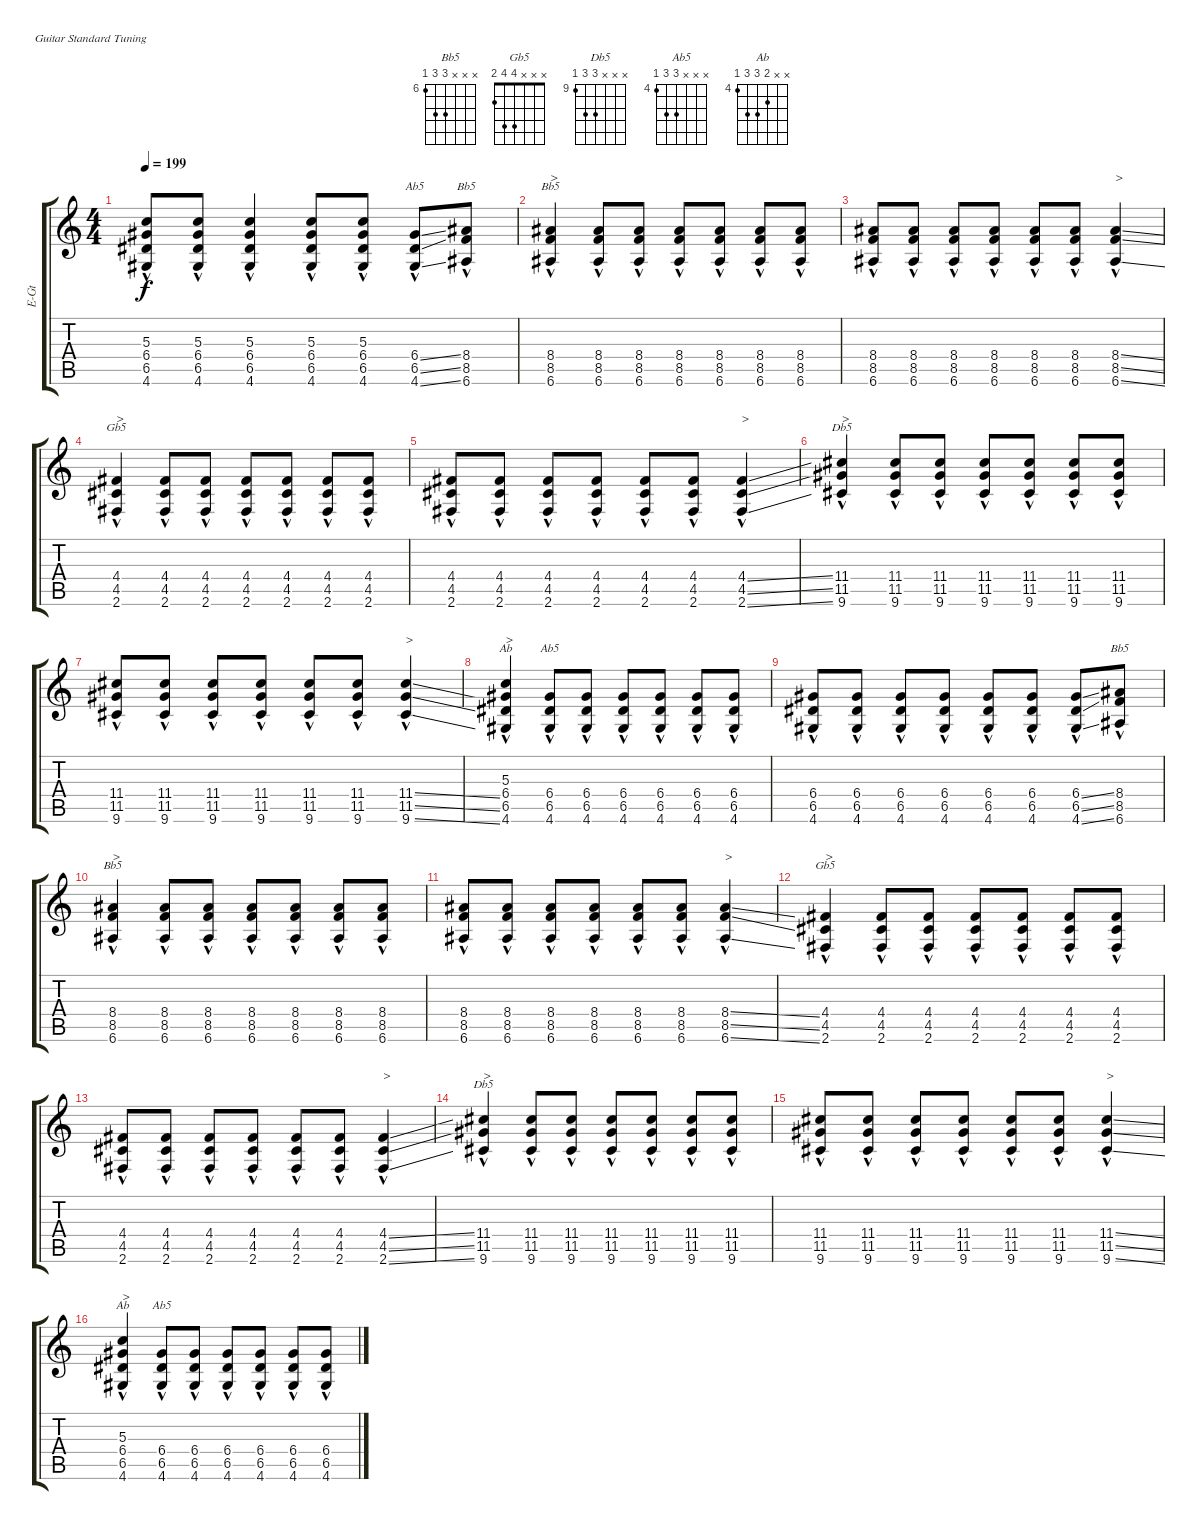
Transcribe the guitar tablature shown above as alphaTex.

\track ("Guitar 2: Overdrive" "E-Gt") {instrument overdrivenguitar}
\staff {score tabs}
\tuning (E4 B3 G3 D3 A2 E2)
\chord ("Bb5" x x x 8 8 6) {firstfret 6}
\chord ("Gb5" x x x 4 4 2)
\chord ("Db5" x x x 11 11 9) {firstfret 9}
\chord ("Ab5" x x x 6 6 4) {firstfret 4}
\chord ("Ab" x x 5 6 6 4) {firstfret 4}
\ts (4 4)
\tempo 199
\clef g2
\ks c
(5.3{hac t} 6.4{hac t} 6.5{hac t} 4.6{hac t}).8{dy f} (5.3{hac} 6.4{hac} 6.5{hac} 4.6{hac}).8 (5.3{hac} 6.4{hac} 6.5{hac} 4.6{hac}).4 (5.3{hac} 6.4{hac} 6.5{hac} 4.6{hac}).8 (5.3{hac} 6.4{hac} 6.5{hac} 4.6{hac}).8 (6.4{ss hac} 6.5{ss hac} 4.6{ss hac}).8{ch "Ab5"} (8.4{hac} 8.5{hac} 6.6{hac}).8{ch "Bb5"} |
(8.4{hac} 8.5{hac} 6.6{hac}).4{ch "Bb5" txt ">"} (8.4{hac} 8.5{hac} 6.6{hac}).8 (8.4{hac} 8.5{hac} 6.6{hac}).8 (8.4{hac} 8.5{hac} 6.6{hac}).8 (8.4{hac} 8.5{hac} 6.6{hac}).8 (8.4{hac} 8.5{hac} 6.6{hac}).8 (8.4{hac} 8.5{hac} 6.6{hac}).8 |
(8.4{hac} 8.5{hac} 6.6{hac}).8 (8.4{hac} 8.5{hac} 6.6{hac}).8 (8.4{hac} 8.5{hac} 6.6{hac}).8 (8.4{hac} 8.5{hac} 6.6{hac}).8 (8.4{hac} 8.5{hac} 6.6{hac}).8 (8.4{hac} 8.5{hac} 6.6{hac}).8 (8.4{ss hac} 8.5{ss hac} 6.6{ss hac}).4{txt ">"} |
(4.4{hac} 4.5{hac} 2.6{hac}).4{ch "Gb5" txt ">"} (4.4{hac} 4.5{hac} 2.6{hac}).8 (4.4{hac} 4.5{hac} 2.6{hac}).8 (4.4{hac} 4.5{hac} 2.6{hac}).8 (4.4{hac} 4.5{hac} 2.6{hac}).8 (4.4{hac} 4.5{hac} 2.6{hac}).8 (4.4{hac} 4.5{hac} 2.6{hac}).8 |
(4.4{hac} 4.5{hac} 2.6{hac}).8 (4.4{hac} 4.5{hac} 2.6{hac}).8 (4.4{hac} 4.5{hac} 2.6{hac}).8 (4.4{hac} 4.5{hac} 2.6{hac}).8 (4.4{hac} 4.5{hac} 2.6{hac}).8 (4.4{hac} 4.5{hac} 2.6{hac}).8 (4.4{ss hac} 4.5{ss hac} 2.6{ss hac}).4{txt ">"} |
(11.4{hac} 11.5{hac} 9.6{hac}).4{ch "Db5" txt ">"} (11.4{hac} 11.5{hac} 9.6{hac}).8 (11.4{hac} 11.5{hac} 9.6{hac}).8 (11.4{hac} 11.5{hac} 9.6{hac}).8 (11.4{hac} 11.5{hac} 9.6{hac}).8 (11.4{hac} 11.5{hac} 9.6{hac}).8 (11.4{hac} 11.5{hac} 9.6{hac}).8 |
(11.4{hac} 11.5{hac} 9.6{hac}).8 (11.4{hac} 11.5{hac} 9.6{hac}).8 (11.4{hac} 11.5{hac} 9.6{hac}).8 (11.4{hac} 11.5{hac} 9.6{hac}).8 (11.4{hac} 11.5{hac} 9.6{hac}).8 (11.4{hac} 11.5{hac} 9.6{hac}).8 (11.4{ss hac} 11.5{ss hac} 9.6{ss hac}).4{txt ">"} |
(5.3{hac} 6.4{hac} 6.5{hac} 4.6{hac}).4{ch "Ab" txt ">"} (6.4{hac} 6.5{hac} 4.6{hac}).8{ch "Ab5"} (6.4{hac} 6.5{hac} 4.6{hac}).8 (6.4{hac} 6.5{hac} 4.6{hac}).8 (6.4{hac} 6.5{hac} 4.6{hac}).8 (6.4{hac} 6.5{hac} 4.6{hac}).8 (6.4{hac} 6.5{hac} 4.6{hac}).8 |
(6.4{hac} 6.5{hac} 4.6{hac}).8 (6.4{hac} 6.5{hac} 4.6{hac}).8 (6.4{hac} 6.5{hac} 4.6{hac}).8 (6.4{hac} 6.5{hac} 4.6{hac}).8 (6.4{hac} 6.5{hac} 4.6{hac}).8 (6.4{hac} 6.5{hac} 4.6{hac}).8 (6.4{ss hac} 6.5{ss hac} 4.6{ss hac}).8 (8.4{hac} 8.5{hac} 6.6{hac}).8{ch "Bb5"} |
(8.4{hac} 8.5{hac} 6.6{hac}).4{ch "Bb5" txt ">"} (8.4{hac} 8.5{hac} 6.6{hac}).8 (8.4{hac} 8.5{hac} 6.6{hac}).8 (8.4{hac} 8.5{hac} 6.6{hac}).8 (8.4{hac} 8.5{hac} 6.6{hac}).8 (8.4{hac} 8.5{hac} 6.6{hac}).8 (8.4{hac} 8.5{hac} 6.6{hac}).8 |
(8.4{hac} 8.5{hac} 6.6{hac}).8 (8.4{hac} 8.5{hac} 6.6{hac}).8 (8.4{hac} 8.5{hac} 6.6{hac}).8 (8.4{hac} 8.5{hac} 6.6{hac}).8 (8.4{hac} 8.5{hac} 6.6{hac}).8 (8.4{hac} 8.5{hac} 6.6{hac}).8 (8.4{ss hac} 8.5{ss hac} 6.6{ss hac}).4{txt ">"} |
(4.4{hac} 4.5{hac} 2.6{hac}).4{ch "Gb5" txt ">"} (4.4{hac} 4.5{hac} 2.6{hac}).8 (4.4{hac} 4.5{hac} 2.6{hac}).8 (4.4{hac} 4.5{hac} 2.6{hac}).8 (4.4{hac} 4.5{hac} 2.6{hac}).8 (4.4{hac} 4.5{hac} 2.6{hac}).8 (4.4{hac} 4.5{hac} 2.6{hac}).8 |
(4.4{hac} 4.5{hac} 2.6{hac}).8 (4.4{hac} 4.5{hac} 2.6{hac}).8 (4.4{hac} 4.5{hac} 2.6{hac}).8 (4.4{hac} 4.5{hac} 2.6{hac}).8 (4.4{hac} 4.5{hac} 2.6{hac}).8 (4.4{hac} 4.5{hac} 2.6{hac}).8 (4.4{ss hac} 4.5{ss hac} 2.6{ss hac}).4{txt ">"} |
(11.4{hac} 11.5{hac} 9.6{hac}).4{ch "Db5" txt ">"} (11.4{hac} 11.5{hac} 9.6{hac}).8 (11.4{hac} 11.5{hac} 9.6{hac}).8 (11.4{hac} 11.5{hac} 9.6{hac}).8 (11.4{hac} 11.5{hac} 9.6{hac}).8 (11.4{hac} 11.5{hac} 9.6{hac}).8 (11.4{hac} 11.5{hac} 9.6{hac}).8 |
(11.4{hac} 11.5{hac} 9.6{hac}).8 (11.4{hac} 11.5{hac} 9.6{hac}).8 (11.4{hac} 11.5{hac} 9.6{hac}).8 (11.4{hac} 11.5{hac} 9.6{hac}).8 (11.4{hac} 11.5{hac} 9.6{hac}).8 (11.4{hac} 11.5{hac} 9.6{hac}).8 (11.4{ss hac} 11.5{ss hac} 9.6{ss hac}).4{txt ">"} |
(5.3{hac} 6.4{hac} 6.5{hac} 4.6{hac}).4{ch "Ab" txt ">"} (6.4{hac} 6.5{hac} 4.6{hac}).8{ch "Ab5"} (6.4{hac} 6.5{hac} 4.6{hac}).8 (6.4{hac} 6.5{hac} 4.6{hac}).8 (6.4{hac} 6.5{hac} 4.6{hac}).8 (6.4{hac} 6.5{hac} 4.6{hac}).8 (6.4{hac} 6.5{hac} 4.6{hac}).8
